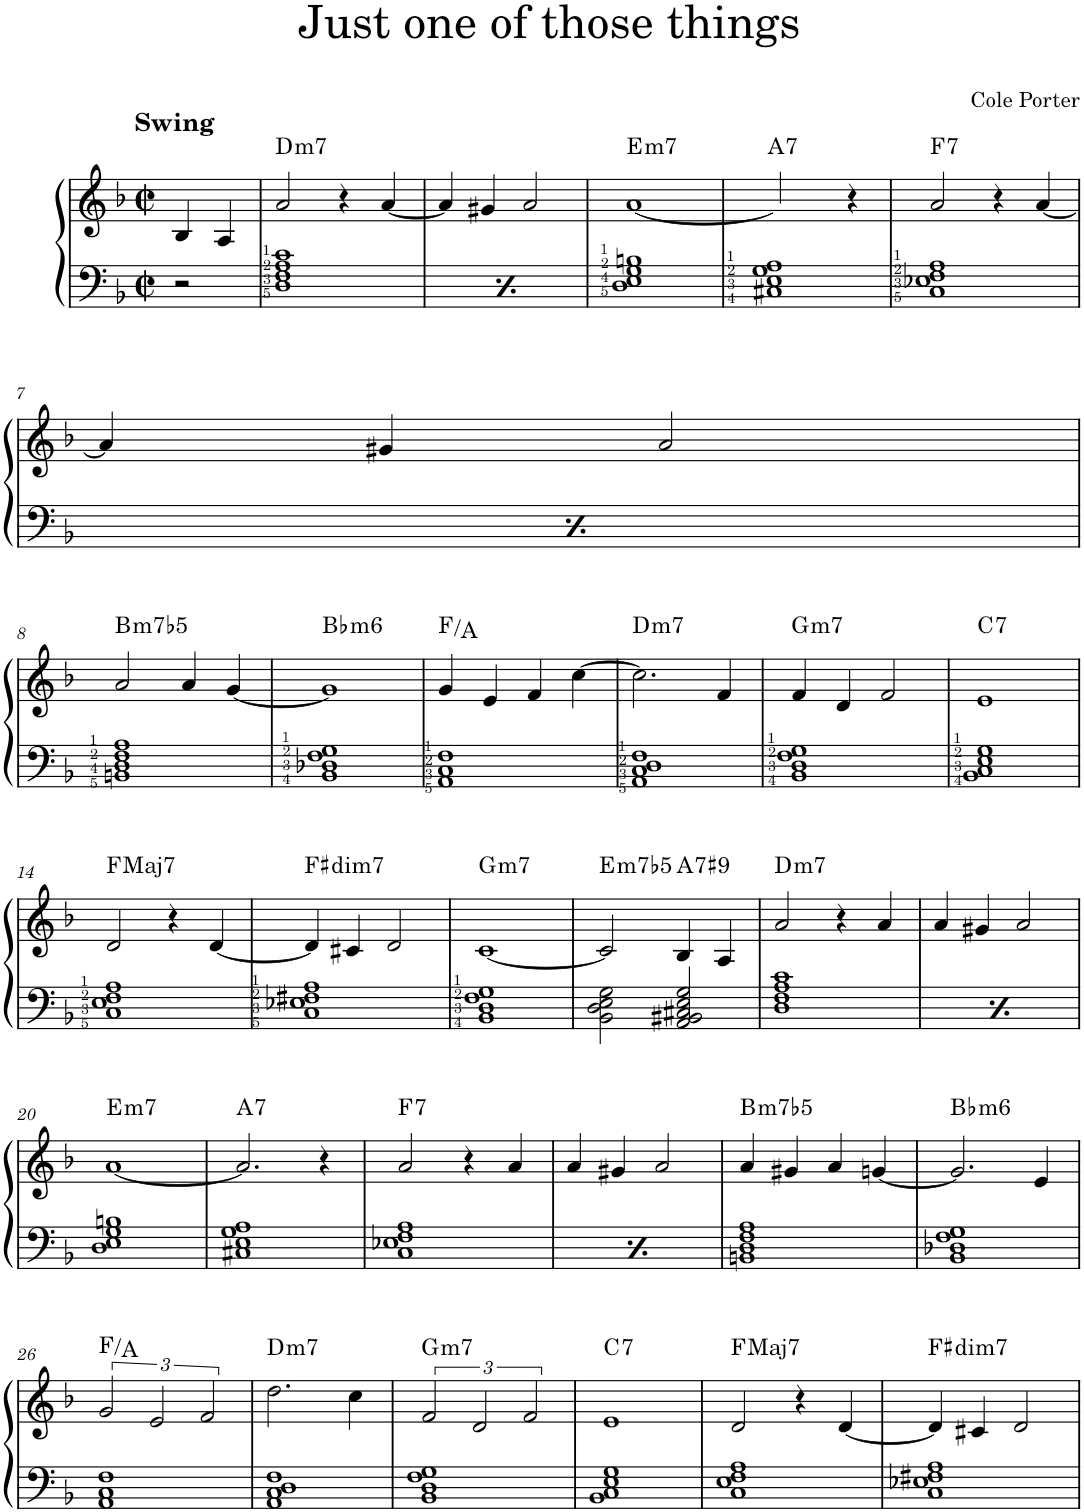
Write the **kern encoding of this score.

**kern	**kern	**harte
*part1	*part1	*part1
*staff2	*staff1	*
*I"Piano	*	*
*I'Pno.	*	*
*clefF4	*clefG2	*
*k[b-]	*k[b-]	*
*M2/2	*M2/2	*
*met(c|)	*met(c|)	*
=1	=1	=1
!	!LO:TX:a:B:t=Swing	!
2r	4B-/	.
.	4A/	.
=2	=2	=2
!LO:TX:a:t=1	!	!
!LO:TX:a:t=2	!	!
!LO:TX:a:t=3	!	!
!LO:TX:a:t=5	!	!LO:H:kt=m7
1D 1F 1A 1c	2a/	D:min7
.	4r	.
.	[4a/	.
=3	=3	=3
!LO:TX:a:t=1	!	!
!LO:TX:a:t=2	!	!
!LO:TX:a:t=3	!	!
!LO:TX:a:t=5	!	!
1D 1F 1A 1c	4a/]	.
.	4g#X/	.
.	2a/	.
=4	=4	=4
!LO:TX:a:t=1	!	!
!LO:TX:a:t=2	!	!
!LO:TX:a:t=4	!	!
!LO:TX:a:t=5	!	!LO:H:kt=m7
1D 1E 1G 1Bn	[1a	E:min7
=5	=5	=5
!LO:TX:a:t=1	!	!
!LO:TX:a:t=2	!	!
!LO:TX:a:t=3	!	!
!LO:TX:a:t=4	!	!LO:H:kt=7
1C#X 1E 1G 1A	2.a/]	A:7
.	4r	.
=6	=6	=6
!LO:TX:a:t=1	!	!
!LO:TX:a:t=2	!	!
!LO:TX:a:t=3	!	!
!LO:TX:a:t=5	!	!LO:H:kt=7
1C 1E-X 1F 1A	2a/	F:7
.	4r	.
.	[4a/	.
!!LO:LB:g=z
=7	=7	=7
!LO:TX:a:t=1	!	!
!LO:TX:a:t=2	!	!
!LO:TX:a:t=3	!	!
!LO:TX:a:t=5	!	!
1C 1E-X 1F 1A	4a/]	.
.	4g#X/	.
.	2a/	.
!!LO:LB:g=z
=8	=8	=8
!LO:TX:a:t=1	!	!
!LO:TX:a:t=2	!	!
!LO:TX:a:t=4	!	!
!LO:TX:a:t=5	!	!LO:H:kt=m7b5
1BBn 1D 1F 1A	2a/	B:hdim7
.	4a/	.
.	[4g/	.
=9	=9	=9
!LO:TX:a:t=1	!	!
!LO:TX:a:t=2	!	!
!LO:TX:a:t=3	!	!
!LO:TX:a:t=4	!	!LO:H:kt=m6
1BB- 1D-X 1F 1G	1g]	Bb:min6
=10	=10	=10
!LO:TX:a:t=1	!	!
!LO:TX:a:t=2	!	!
!LO:TX:a:t=3	!	!
!LO:TX:a:t=5	!	!
1AA 1C 1F	4g/	F:maj/3
.	4e/	.
.	4f/	.
.	[4cc\	.
=11	=11	=11
!LO:TX:a:t=1	!	!
!LO:TX:a:t=2	!	!
!LO:TX:a:t=3	!	!
!LO:TX:a:t=5	!	!LO:H:kt=m7
1AA 1C 1D 1F	2.cc\]	D:min7
.	4f/	.
=12	=12	=12
!LO:TX:a:t=1	!	!
!LO:TX:a:t=2	!	!
!LO:TX:a:t=3	!	!
!LO:TX:a:t=4	!	!LO:H:kt=m7
1BB- 1D 1F 1G	4f/	G:min7
.	4d/	.
.	2f/	.
=13	=13	=13
!LO:TX:a:t=1	!	!
!LO:TX:a:t=2	!	!
!LO:TX:a:t=3	!	!
!LO:TX:a:t=4	!	!LO:H:kt=7
1BB- 1C 1E 1G	1e	C:7
!!LO:LB:g=z
=14	=14	=14
!LO:TX:a:t=1	!	!
!LO:TX:a:t=2	!	!
!LO:TX:a:t=3	!	!
!LO:TX:a:t=5	!	!LO:H:kt=Maj7
1C 1E 1F 1A	2d/	F:maj7
.	4r	.
.	[4d/	.
=15	=15	=15
!LO:TX:a:t=1	!	!
!LO:TX:a:t=2	!	!
!LO:TX:a:t=3	!	!
!LO:TX:a:t=5	!	!LO:H:kt=dim7
1C 1E-X 1F#X 1A	4d/]	F#:dim7
.	4c#X/	.
.	2d/	.
=16	=16	=16
!LO:TX:a:t=1	!	!
!LO:TX:a:t=2	!	!
!LO:TX:a:t=3	!	!
!LO:TX:a:t=4	!	!LO:H:kt=m7
1BB- 1D 1F 1G	[1c	G:min7
=17	=17	=17
!	!	!LO:H:kt=m7b5
2BB-\ 2D\ 2E\ 2G\	2c/]	E:hdim7
!	!	!LO:H:kt=7
2AA/ 2BB#X/ 2C#X/ 2E/ 2G/	4B-/	A:7(#9)
.	4A/	.
=18	=18	=18
!	!	!LO:H:kt=m7
1D 1F 1A 1c	2a/	D:min7
.	4r	.
.	4a/	.
=19	=19	=19
1D 1F 1A 1c	4a/	.
.	4g#X/	.
.	2a/	.
!!LO:LB:g=z
=20	=20	=20
!	!	!LO:H:kt=m7
1D 1E 1G 1Bn	[1a	E:min7
=21	=21	=21
!	!	!LO:H:kt=7
1C#X 1E 1G 1A	2.a/]	A:7
.	4r	.
=22	=22	=22
!	!	!LO:H:kt=7
1C 1E-X 1F 1A	2a/	F:7
.	4r	.
.	4a/	.
=23	=23	=23
1C 1E-X 1F 1A	4a/	.
.	4g#X/	.
.	2a/	.
=24	=24	=24
!	!	!LO:H:kt=m7b5
1BBn 1D 1F 1A	4a/	B:hdim7
.	4g#X/	.
.	4a/	.
.	[4gn/	.
=25	=25	=25
!	!	!LO:H:kt=m6
1BB- 1D-X 1F 1G	2.g/]	Bb:min6
.	4e/	.
!!LO:LB:g=z
=26	=26	=26
1AA 1C 1F	3g/	F:maj/3
.	3e/	.
.	3f/	.
=27	=27	=27
!	!	!LO:H:kt=m7
1AA 1C 1D 1F	2.dd\	D:min7
.	4cc\	.
=28	=28	=28
!	!	!LO:H:kt=m7
1BB- 1D 1F 1G	3f/	G:min7
.	3d/	.
.	3f/	.
=29	=29	=29
!	!	!LO:H:kt=7
1BB- 1C 1E 1G	1e	C:7
=30	=30	=30
!	!	!LO:H:kt=Maj7
1C 1E 1F 1A	2d/	F:maj7
.	4r	.
.	[4d/	.
=31	=31	=31
!	!	!LO:H:kt=dim7
1C 1E-X 1F#X 1A	4d/]	F#:dim7
.	4c#X/	.
.	2d/	.
=	=	=
*-	*-	*-
